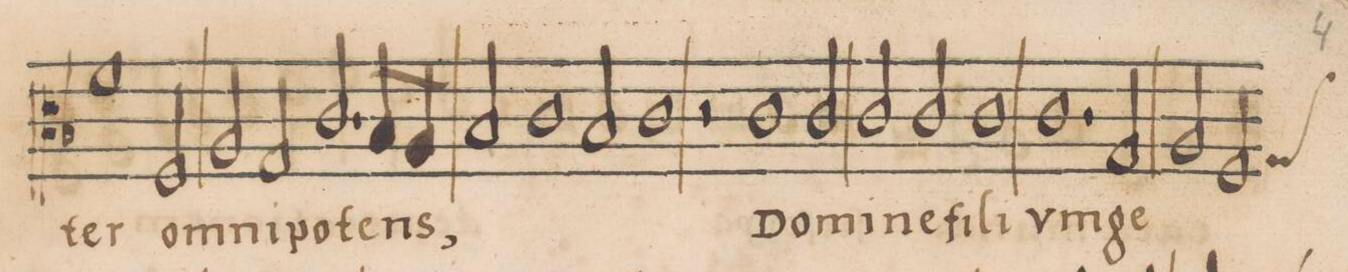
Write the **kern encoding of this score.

**kern	**text
*I"TENOR	*
*clefC3	*
*k[b-]	*
*met(C|)	*
*M2/1	*
1f\	-ter
=49-	=49-
2F/	om-
2A/	-ni-
2G/	.
=50-	=50-
2.c/	-po-
8B-/L	-tens,
8A/J	.
2B-/	.
1c\	.
=51-	=51-
2B-/	.
1c\	.
=52-	=52-
2r	.
1c\	Do-
2c/	-mi-
=53-	=53-
2c/	-ne
2c/	fi-
1c\	-li
=54-	=54-
1.c\	v-
2G/	-ni-
=55-	=55-
2A/	-ge-
*custos:G	*
2F/	.
*-	*-
